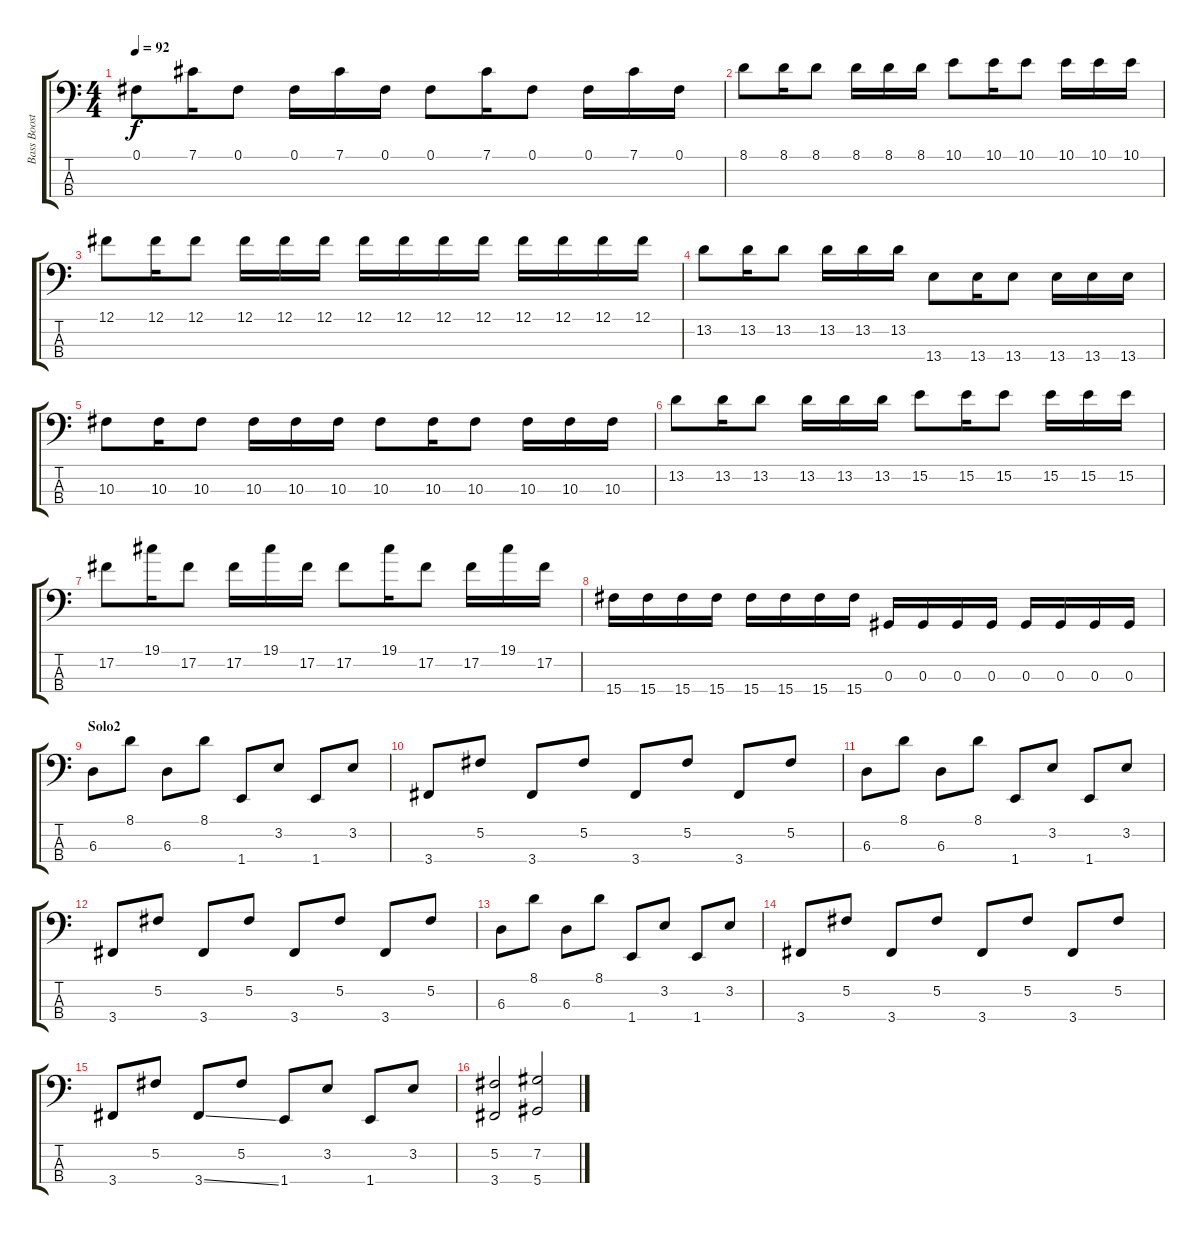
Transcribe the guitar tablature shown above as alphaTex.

\track ("Bass Booster" "Bass Boost") {instrument electricbasspick}
\staff {score tabs}
\tuning (Gb2 Db2 Ab1 Eb1) {hide}
\ts (4 4)
\tempo 92
\clef f4
\ks c
0.1.8{dy f} 7.1.16 0.1.8 0.1.16 7.1.16 0.1.16 0.1.8 7.1.16 0.1.8 0.1.16 7.1.16 0.1.16 |
8.1.8 8.1.16 8.1.8 8.1.16 8.1.16 8.1.16 10.1.8 10.1.16 10.1.8 10.1.16 10.1.16 10.1.16 |
12.1.8 12.1.16 12.1.8 12.1.16 12.1.16 12.1.16 12.1.16 12.1.16 12.1.16 12.1.16 12.1.16 12.1.16 12.1.16 12.1.16 |
13.2.8 13.2.16 13.2.8 13.2.16 13.2.16 13.2.16 13.4.8 13.4.16 13.4.8 13.4.16 13.4.16 13.4.16 |
10.3.8 10.3.16 10.3.8 10.3.16 10.3.16 10.3.16 10.3.8 10.3.16 10.3.8 10.3.16 10.3.16 10.3.16 |
13.2.8 13.2.16 13.2.8 13.2.16 13.2.16 13.2.16 15.2.8 15.2.16 15.2.8 15.2.16 15.2.16 15.2.16 |
17.2.8 19.1.16 17.2.8 17.2.16 19.1.16 17.2.16 17.2.8 19.1.16 17.2.8 17.2.16 19.1.16 17.2.16 |
15.4.16 15.4.16 15.4.16 15.4.16 15.4.16 15.4.16 15.4.16 15.4.16 0.3.16 0.3.16 0.3.16 0.3.16 0.3.16 0.3.16 0.3.16 0.3.16 |
\section ("" "Solo2")
6.3.8 8.1.8 6.3.8 8.1.8 1.4.8 3.2.8 1.4.8 3.2.8 |
3.4.8 5.2.8 3.4.8 5.2.8 3.4.8 5.2.8 3.4.8 5.2.8 |
6.3.8 8.1.8 6.3.8 8.1.8 1.4.8 3.2.8 1.4.8 3.2.8 |
3.4.8 5.2.8 3.4.8 5.2.8 3.4.8 5.2.8 3.4.8 5.2.8 |
6.3.8 8.1.8 6.3.8 8.1.8 1.4.8 3.2.8 1.4.8 3.2.8 |
3.4.8 5.2.8 3.4.8 5.2.8 3.4.8 5.2.8 3.4.8 5.2.8 |
3.4.8 5.2.8 3.4{ss}.8 5.2.8 1.4.8 3.2.8 1.4.8 3.2.8 |
(5.2 3.4).2 (7.2 5.4).2
